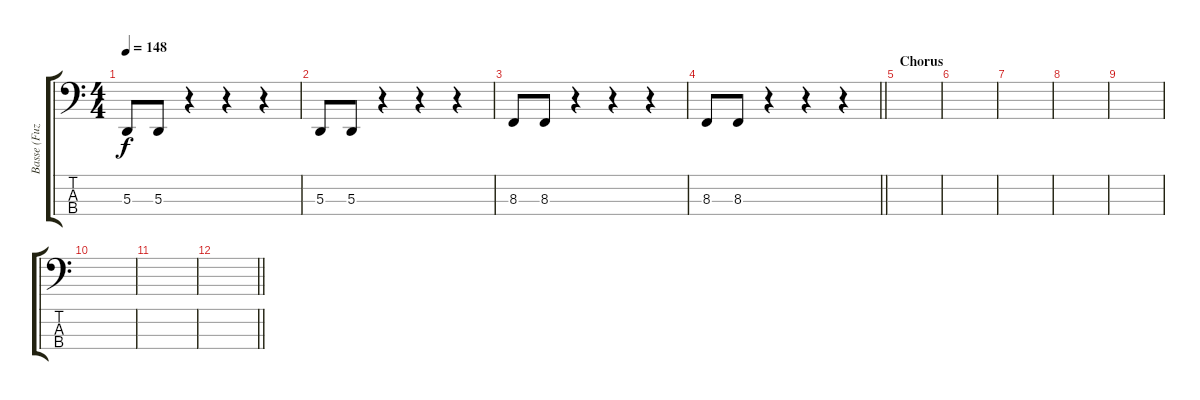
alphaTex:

\track ("Basse (Fuzz)" "Basse (Fuz") {instrument lead2sawtooth}
\staff {score tabs}
\tuning (G2 D2 A1 D1) {hide}
\ts (4 4)
\tempo 148
\clef f4
\ks c
5.3.8{dy f} 5.3.8 r.4 r.4 r.4 |
5.3.8 5.3.8 r.4 r.4 r.4 |
8.3.8 8.3.8 r.4 r.4 r.4 |
\barLineRight lightlight
8.3.8 8.3.8 r.4 r.4 r.4 |
\section ("" "Chorus")
|
|
|
|
|
|
|
\barLineRight lightlight
